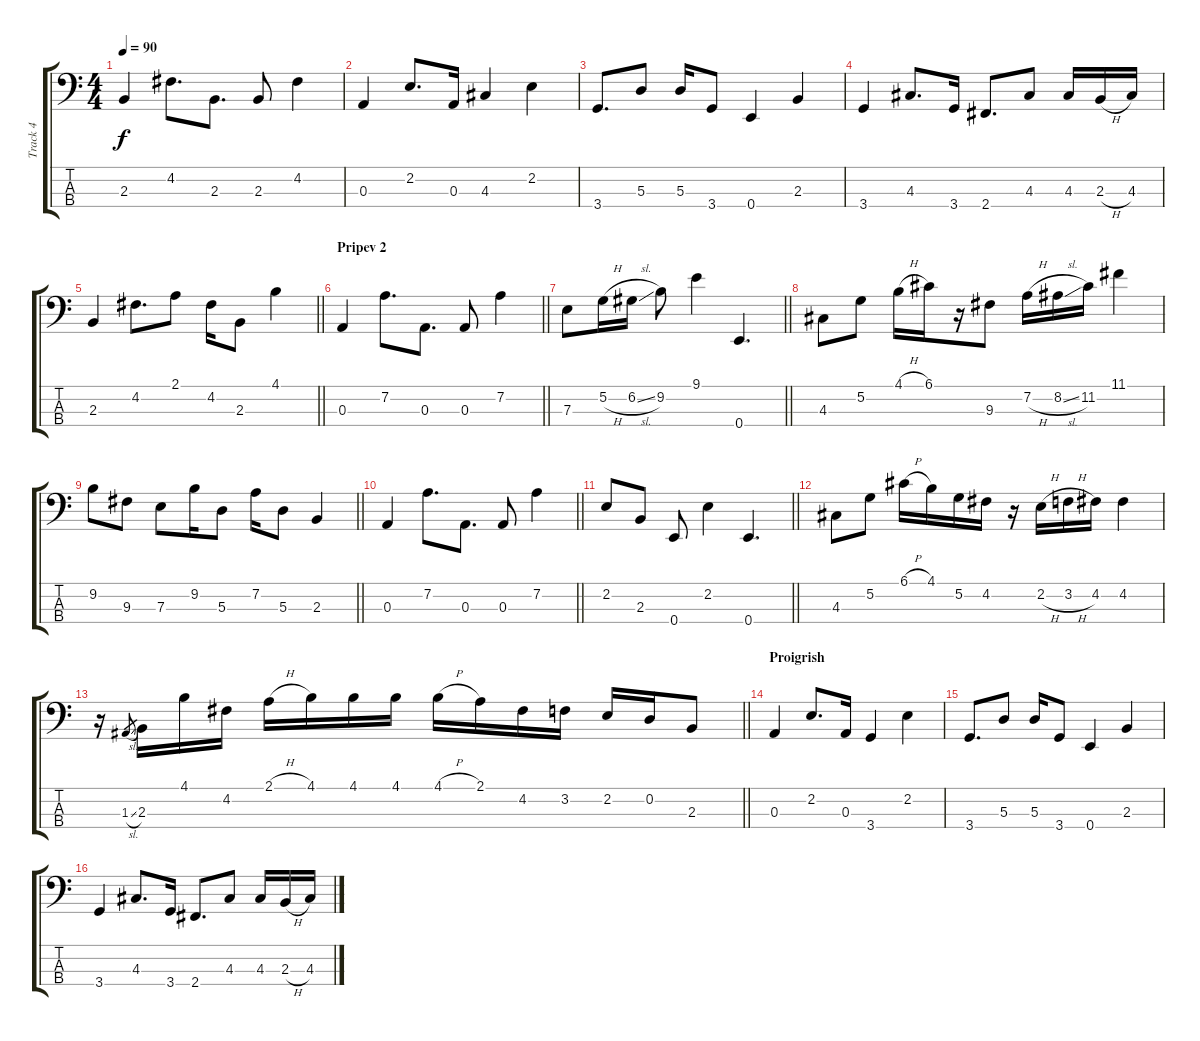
\track ("Track 4" "Track 4") {instrument electricbassfinger}
\staff {score tabs}
\tuning (G2 D2 A1 E1) {hide}
\ts (4 4)
\tempo 90
\clef f4
\ks c
2.3.4{dy f} 4.2.8{d} 2.3.8{d} 2.3.8 4.2.4 |
0.3.4 2.2.8{d} 0.3.16 4.3.4 2.2.4 |
3.4.8{d} 5.3.8 5.3.16 3.4.8 0.4.4 2.3.4 |
3.4.4 4.3.8{d} 3.4.16 2.4.8{d} 4.3.8 4.3.16 2.3{h}.16 4.3.16 |
\barLineRight lightlight
2.3.4 4.2.8{d} 2.1.8 4.2.16 2.3.8 4.1.4 |
\section ("" "Pripev 2")
\barLineRight lightlight
0.3.4 7.2.8{d} 0.3.8{d} 0.3.8 7.2.4 |
\barLineRight lightlight
7.3.8 5.2{h}.16 6.2{sl}.16 9.2.8 9.1.4 0.4.4{d} |
4.3.8 5.2.8 4.1{h}.16 6.1.16 r.16 9.3.8 7.2{h}.16 8.2{sl}.16 11.2.16 11.1.4 |
\barLineRight lightlight
9.2.8 9.3.8 7.3.8 9.2.16 5.3.8 7.2.16 5.3.8 2.3.4 |
\barLineRight lightlight
0.3.4 7.2.8{d} 0.3.8{d} 0.3.8 7.2.4 |
\barLineRight lightlight
2.2.8 2.3.8 0.4.8 2.2.4 0.4.4{d} |
4.3.8 5.2.8 6.1{h}.16 4.1.16 5.2.16 4.2.16 r.16 2.2{h}.16 3.2{h}.16 4.2.16 4.2.4 |
\barLineRight lightlight
r.16 1.3{sl}.8{gr} 2.3.16 4.1.16 4.2.16 2.1{h}.16 4.1.16 4.1.16 4.1.16 4.1{h}.16 2.1.16 4.2.16 3.2.16 2.2.16 0.2.16 2.3.8 |
\section ("" "Proigrish")
0.3.4 2.2.8{d} 0.3.16 3.4.4 2.2.4 |
3.4.8{d} 5.3.8 5.3.16 3.4.8 0.4.4 2.3.4 |
3.4.4 4.3.8{d} 3.4.16 2.4.8{d} 4.3.8 4.3.16 2.3{h}.16 4.3.16
